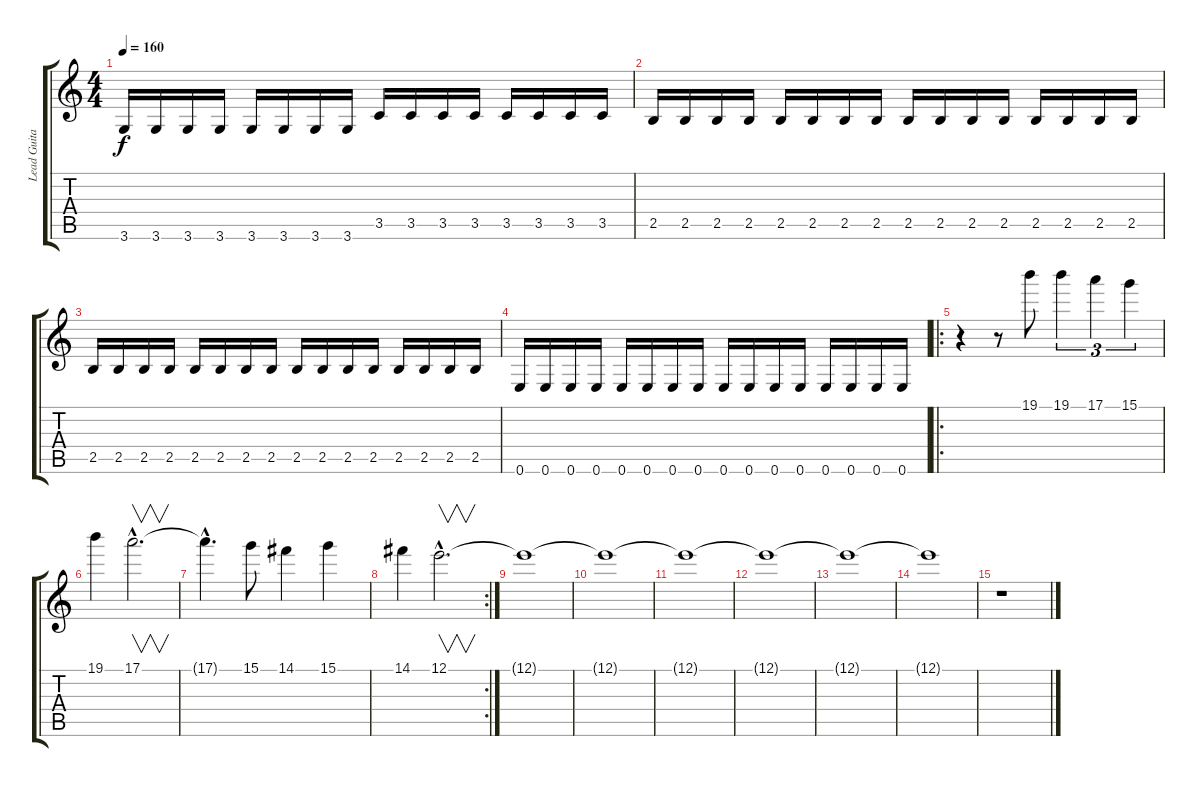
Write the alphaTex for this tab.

\track ("Lead Guitar" "Lead Guita") {instrument distortionguitar}
\staff {score tabs}
\tuning (E4 B3 G3 D3 A2 E2) {hide}
\ts (4 4)
\tempo 160
\clef g2
\ks c
3.6.16{dy f} 3.6.16 3.6.16 3.6.16 3.6.16 3.6.16 3.6.16 3.6.16 3.5.16 3.5.16 3.5.16 3.5.16 3.5.16 3.5.16 3.5.16 3.5.16 |
2.5.16 2.5.16 2.5.16 2.5.16 2.5.16 2.5.16 2.5.16 2.5.16 2.5.16 2.5.16 2.5.16 2.5.16 2.5.16 2.5.16 2.5.16 2.5.16 |
2.5.16 2.5.16 2.5.16 2.5.16 2.5.16 2.5.16 2.5.16 2.5.16 2.5.16 2.5.16 2.5.16 2.5.16 2.5.16 2.5.16 2.5.16 2.5.16 |
0.6.16 0.6.16 0.6.16 0.6.16 0.6.16 0.6.16 0.6.16 0.6.16 0.6.16 0.6.16 0.6.16 0.6.16 0.6.16 0.6.16 0.6.16 0.6.16 |
\ro
r.4 r.8 19.1.8 19.1.4{tu (3 2)} 17.1.4{tu (3 2)} 15.1.4{tu (3 2)} |
19.1.4 17.1{hac}.2{v d} |
17.1{hac t}.4{d} 15.1.8 14.1.4 15.1.4 |
\rc 2
14.1.4 12.1{hac}.2{v d} |
12.1{t}.1 |
12.1{t}.1 |
12.1{t}.1 |
12.1{t}.1 |
12.1{t}.1 |
12.1{t}.1 |
r.1
